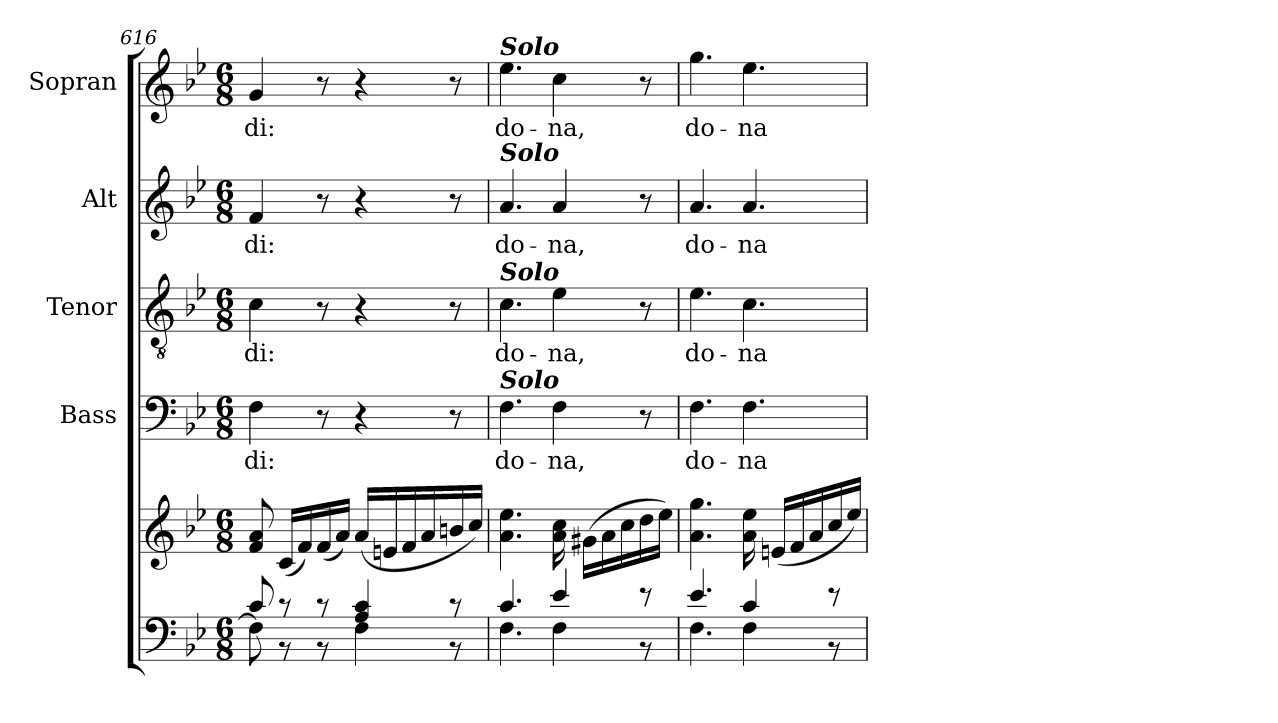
**kern	**kern	**kern	**text	**kern	**text	**kern	**text	**kern	**text
*part5	*part5	*part4	*part4	*part3	*part3	*part2	*part2	*part1	*part1
*staff6	*staff5	*staff4	*staff4	*staff3	*staff3	*staff2	*staff2	*staff1	*staff1
*	*	*I"Bass	*	*I"Tenor	*	*I"Alt	*	*I"Sopran	*
*	*	*I'B.	*	*I'T.	*	*I'A.	*	*I'S.	*
*clefF4	*clefG2	*clefF4	*	*clefGv2	*	*clefG2	*	*clefG2	*
*k[b-e-]	*k[b-e-]	*k[b-e-]	*	*k[b-e-]	*	*k[b-e-]	*	*k[b-e-]	*
*B-:	*B-:	*B-:	*	*B-:	*	*B-:	*	*B-:	*
*M6/8	*M6/8	*M6/8	*	*M6/8	*	*M6/8	*	*M6/8	*
=616	=616	=616	=616	=616	=616	=616	=616	=616	=616
*^	*	*	*	*	*	*	*	*	*
!	!	!	!	!LO:LY:b	!	!LO:LY:b	!	!LO:LY:b	!	!LO:LY:b
8c/	8F\]	8f/ 8a/	4F\	-di:	4c\	-di:	4f/	-di:	4g/	-di:
8r	8r	(<16c/LL	.	.	.	.	.	.	.	.
.	.	16f/)	.	.	.	.	.	.	.	.
8r	8r	(<16f/	8r	.	8r	.	8r	.	8r	.
.	.	16a/JJ)	.	.	.	.	.	.	.	.
4A/ 4c/	4F\	(<16a/LL	4r	.	4r	.	4r	.	4r	.
.	.	16en/	.	.	.	.	.	.	.	.
.	.	16f/	.	.	.	.	.	.	.	.
.	.	16a/	.	.	.	.	.	.	.	.
8r	8r	16bn/	8r	.	8r	.	8r	.	8r	.
.	.	16cc/JJ)	.	.	.	.	.	.	.	.
=617	=617	=617	=617	=617	=617	=617	=617	=617	=617	=617
!	!	!	!	!	!	!	!	!	!LO:TX:a:Bi:t=Solo	!
!	!	!	!	!	!	!	!LO:TX:a:Bi:t=Solo	!	!	!
!	!	!	!	!	!LO:TX:a:Bi:t=Solo	!	!	!	!	!
!	!	!	!LO:TX:a:Bi:t=Solo	!	!	!	!	!	!	!
!	!	!	!	!LO:LY:b	!	!LO:LY:b	!	!LO:LY:b	!	!LO:LY:b
4.c/	4.F\	4.a\ 4.ee-\	4.F\	do-	4.c\	do-	4.a/	do-	4.ee-\	do-
!	!	!	!	!LO:LY:b	!	!LO:LY:b	!	!LO:LY:b	!	!LO:LY:b
4e-/	4F\	16a\ 16cc\	4F\	-na,	4e-\	-na,	4a/	-na,	4cc\	-na,
.	.	(>16g#X\LL	.	.	.	.	.	.	.	.
.	.	16a\	.	.	.	.	.	.	.	.
.	.	16cc\	.	.	.	.	.	.	.	.
8r	8r	16dd\	8r	.	8r	.	8r	.	8r	.
.	.	16ee-\JJ)	.	.	.	.	.	.	.	.
=618	=618	=618	=618	=618	=618	=618	=618	=618	=618	=618
!	!	!	!	!LO:LY:b	!	!LO:LY:b	!	!LO:LY:b	!	!LO:LY:b
4.e-/	4.F\	4.a\ 4.gg\	4.F\	do-	4.e-\	do-	4.a/	do-	4.gg\	do-
!	!	!	!	!LO:LY:b	!	!LO:LY:b	!	!LO:LY:b	!	!LO:LY:b
4c/	4F\	16a\ 16ee-\	4.F\	-na	4.c\	-na	4.a/	-na	4.ee-\	-na
.	.	(<16en/LL	.	.	.	.	.	.	.	.
.	.	16f/	.	.	.	.	.	.	.	.
.	.	16a/	.	.	.	.	.	.	.	.
8r	8r	16cc/	.	.	.	.	.	.	.	.
.	.	16ee-/JJ)	.	.	.	.	.	.	.	.
*v	*v	*	*	*	*	*	*	*	*	*
=	=	=	=	=	=	=	=	=	=
*-	*-	*-	*-	*-	*-	*-	*-	*-	*-
